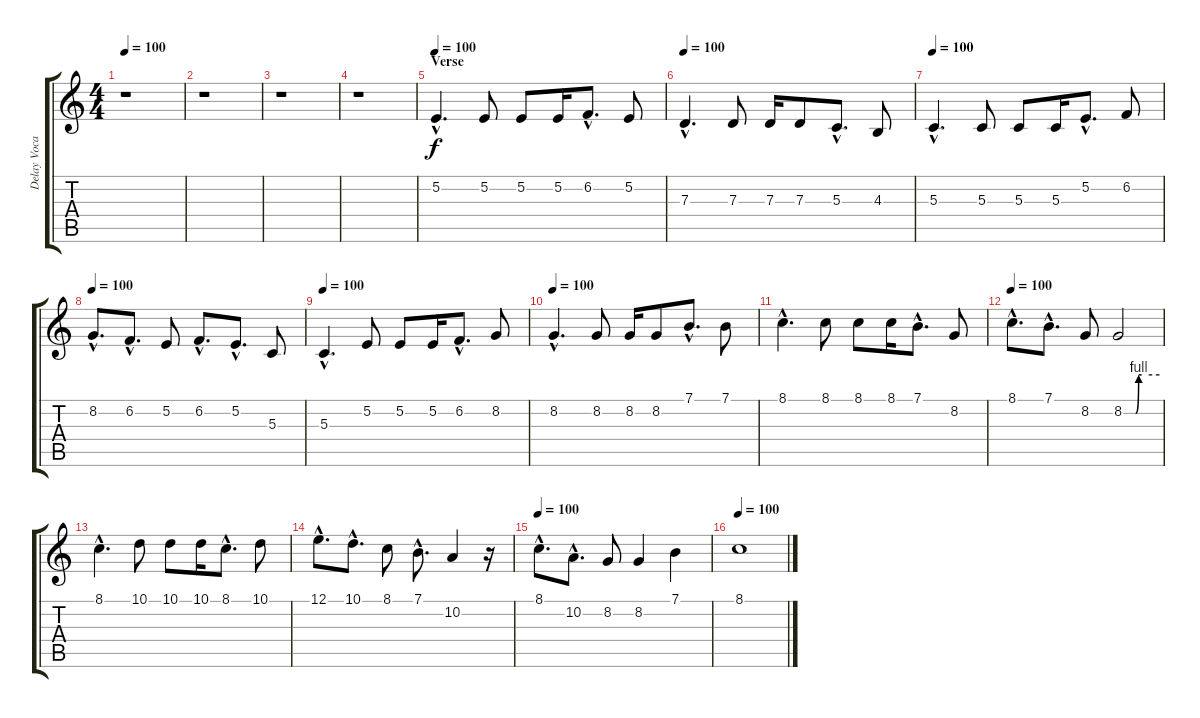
\track ("Delay Vocals" "Delay Voca") {instrument pad8sweep}
\staff {score tabs}
\tuning (E4 B3 G3 D3 A2 E2) {hide}
\ts (4 4)
\section ("" "")
\tempo 100
\clef g2
\ks c
r.1{dy f} |
r.1 |
r.1 |
r.1 |
\section ("" "Verse")
\tempo 100
5.2{hac}.4{d} 5.2.8 5.2.8 5.2.16 6.2{hac}.8{d} 5.2.8 |
\tempo 100
7.3{hac}.4{d} 7.3.8 7.3.16 7.3.8 5.3{hac}.8{d} 4.3.8 |
\tempo 100
5.3{hac}.4{d} 5.3.8 5.3.8 5.3.16 5.2{hac}.8{d} 6.2.8 |
\tempo 100
8.2{hac}.8{d} 6.2{hac}.8{d} 5.2.8 6.2{hac}.8{d} 5.2{hac}.8{d} 5.3.8 |
\tempo 100
5.3{hac}.4{d} 5.2.8 5.2.8 5.2.16 6.2{hac}.8{d} 8.2.8 |
\tempo 100
8.2{hac}.4{d} 8.2.8 8.2.16 8.2.8 7.1{hac}.8{d} 7.1.8 |
8.1{hac}.4{d} 8.1.8 8.1.8 8.1.16 7.1{hac}.8{d} 8.2.8 |
\tempo 100
8.1{hac}.8{d} 7.1{hac}.8{d} 8.2.8 8.2{be (custom 0 0 20 0 25 4 30 4 60 4)}.2 |
\section ("" "")
8.1{hac}.4{d} 10.1.8 10.1.8 10.1.16 8.1{hac}.8{d} 10.1.8 |
12.1{hac}.8{d} 10.1{hac}.8{d} 8.1.8 7.1{hac}.8{d} 10.2.4 r.16 |
\tempo 100
8.1{hac}.8{d} 10.2{hac}.8{d} 8.2.8 8.2.4 7.1.4 |
\tempo 100
8.1.1
